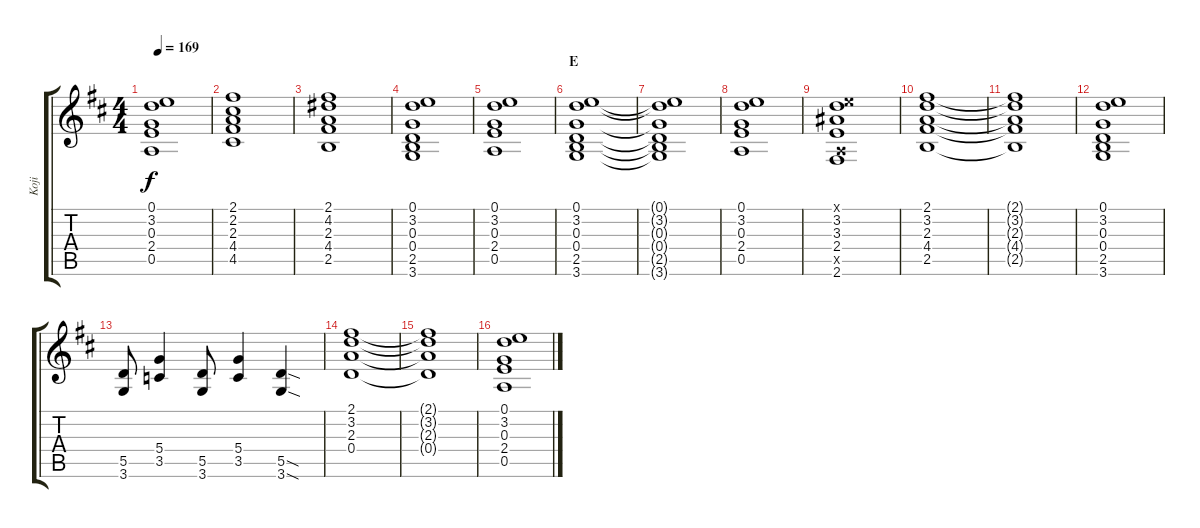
\track ("Koji" "Koji") {instrument distortionguitar}
\staff {score tabs}
\tuning (E4 B3 G3 D3 A2 E2) {hide}
\ts (4 4)
\tempo 169
\clef g2
\ks d
(0.1 3.2 0.3 2.4 0.5).1{dy f} |
(2.1 2.2 2.3 4.4 4.5).1 |
(2.1 4.2 2.3 4.4 2.5).1 |
(0.1 3.2 0.3 0.4 2.5 3.6).1 |
(0.1 3.2 0.3 2.4 0.5).1 |
\section ("" "E")
(0.1 3.2 0.3 0.4 2.5 3.6).1 |
(0.1{t} 3.2{t} 0.3{t} 0.4{t} 2.5{t} 3.6{t}).1 |
(0.1 3.2 0.3 2.4 0.5).1 |
(0.1{x} 3.2 3.3 2.4 0.5{x} 2.6).1 |
(2.1 3.2 2.3 4.4 2.5).1 |
(2.1{t} 3.2{t} 2.3{t} 4.4{t} 2.5{t}).1 |
(0.1 3.2 0.3 0.4 2.5 3.6).1 |
(5.5 3.6).8 (5.4 3.5).4 (5.5 3.6).8 (5.4 3.5).4 (5.5{sod} 3.6{sod}).4 |
(2.1 3.2 2.3 0.4).1 |
(2.1{t} 3.2{t} 2.3{t} 0.4{t}).1 |
(0.1 3.2 0.3 2.4 0.5).1
